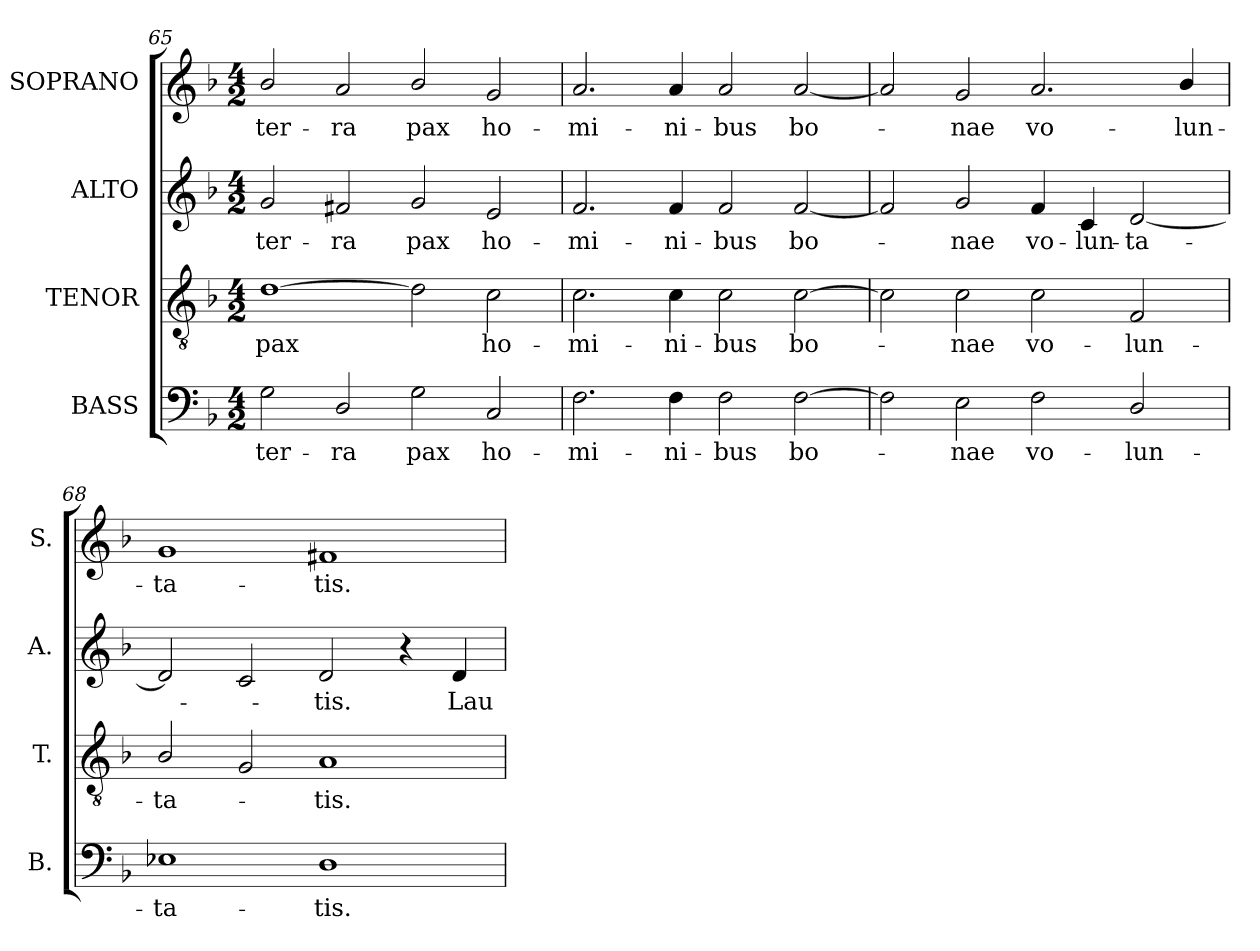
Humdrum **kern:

**kern	**text	**kern	**text	**kern	**text	**kern	**text
*part4	*part4	*part3	*part3	*part2	*part2	*part1	*part1
*staff4	*staff4	*staff3	*staff3	*staff2	*staff2	*staff1	*staff1
*I"BASS	*	*I"TENOR	*	*I"ALTO	*	*I"SOPRANO	*
*I'B.	*	*I'T.	*	*I'A.	*	*I'S.	*
*clefF4	*	*clefGv2	*	*clefG2	*	*clefG2	*
*	*	*ITrd7c12	*	*	*	*	*
*k[b-]	*	*k[b-]	*	*k[b-]	*	*k[b-]	*
*F:	*	*F:	*	*F:	*	*F:	*
*M4/2	*	*M4/2	*	*M4/2	*	*M4/2	*
=65	=65	=65	=65	=65	=65	=65	=65
!	!LO:LY:b:color=#000000	!	!	!	!	!	!
!	!	!	!LO:LY:b:color=#000000	!	!	!	!
!	!	!	!	!	!LO:LY:b:color=#000000	!	!
!	!	!	!	!	!	!	!LO:LY:b:color=#000000
2Gi\	ter-	[1Di	pax	2gi/	ter-	2b-i/	ter-
!	!LO:LY:b:color=#000000	!	!	!	!	!	!
!	!	!	!	!	!LO:LY:b:color=#000000	!	!
!	!	!	!	!	!	!	!LO:LY:b:color=#000000
2Di/	-ra	.	.	2f#Xi/	-ra	2ai/	-ra
!	!LO:LY:b:color=#000000	!	!	!	!	!	!
!	!	!	!	!	!LO:LY:b:color=#000000	!	!
!	!	!	!	!	!	!	!LO:LY:b:color=#000000
2Gi\	pax	2Di\]	.	2gi/	pax	2b-i/	pax
!	!LO:LY:b:color=#000000	!	!	!	!	!	!
!	!	!	!LO:LY:b:color=#000000	!	!	!	!
!	!	!	!	!	!LO:LY:b:color=#000000	!	!
!	!	!	!	!	!	!	!LO:LY:b:color=#000000
2Ci/	ho-	2Ci\	ho-	2ei/	ho-	2gi/	ho-
=66	=66	=66	=66	=66	=66	=66	=66
!	!LO:LY:b:color=#000000	!	!	!	!	!	!
!	!	!	!LO:LY:b:color=#000000	!	!	!	!
!	!	!	!	!	!LO:LY:b:color=#000000	!	!
!	!	!	!	!	!	!	!LO:LY:b:color=#000000
2.Fi\	-mi-	2.Ci\	-mi-	2.fi/	-mi-	2.ai/	-mi-
!	!LO:LY:b:color=#000000	!	!	!	!	!	!
!	!	!	!LO:LY:b:color=#000000	!	!	!	!
!	!	!	!	!	!LO:LY:b:color=#000000	!	!
!	!	!	!	!	!	!	!LO:LY:b:color=#000000
4Fi\	-ni-	4Ci\	-ni-	4fi/	-ni-	4ai/	-ni-
!	!LO:LY:b:color=#000000	!	!	!	!	!	!
!	!	!	!LO:LY:b:color=#000000	!	!	!	!
!	!	!	!	!	!LO:LY:b:color=#000000	!	!
!	!	!	!	!	!	!	!LO:LY:b:color=#000000
2Fi\	-bus	2Ci\	-bus	2fi/	-bus	2ai/	-bus
!	!LO:LY:b:color=#000000	!	!	!	!	!	!
!	!	!	!LO:LY:b:color=#000000	!	!	!	!
!	!	!	!	!	!LO:LY:b:color=#000000	!	!
!	!	!	!	!	!	!	!LO:LY:b:color=#000000
[2Fi\	bo-	[2Ci\	bo-	[2fi/	bo-	[2ai/	bo-
=67	=67	=67	=67	=67	=67	=67	=67
2Fi\]	.	2Ci\]	.	2fi/]	.	2ai/]	.
!	!LO:LY:b:color=#000000	!	!	!	!	!	!
!	!	!	!LO:LY:b:color=#000000	!	!	!	!
!	!	!	!	!	!LO:LY:b:color=#000000	!	!
!	!	!	!	!	!	!	!LO:LY:b:color=#000000
2Ei\	-nae	2Ci\	-nae	2gi/	-nae	2gi/	-nae
!	!LO:LY:b:color=#000000	!	!	!	!	!	!
!	!	!	!LO:LY:b:color=#000000	!	!	!	!
!	!	!	!	!	!LO:LY:b:color=#000000	!	!
!	!	!	!	!	!	!	!LO:LY:b:color=#000000
2Fi\	vo-	2Ci\	vo-	4fi/	vo-	2.ai/	vo-
!	!	!	!	!	!LO:LY:b:color=#000000	!	!
.	.	.	.	4ci/	-lun-	.	.
!	!LO:LY:b:color=#000000	!	!	!	!	!	!
!	!	!	!LO:LY:b:color=#000000	!	!	!	!
!	!	!	!	!	!LO:LY:b:color=#000000	!	!
2Di/	-lun-	2FFi/	-lun-	[2di/	-ta-	.	.
!	!	!	!	!	!	!	!LO:LY:b:color=#000000
.	.	.	.	.	.	4b-i/	-lun-
!!LO:LB:g=z
=68	=68	=68	=68	=68	=68	=68	=68
!	!LO:LY:b:color=#000000	!	!	!	!	!	!
!	!	!	!LO:LY:b:color=#000000	!	!	!	!
!	!	!	!	!	!	!	!LO:LY:b:color=#000000
1E-Xi	-ta-	2BB-i/	-ta-	2di/]	.	1gi	-ta-
.	.	2GGi/	.	2ci/	.	.	.
!	!LO:LY:b:color=#000000	!	!	!	!	!	!
!	!	!	!LO:LY:b:color=#000000	!	!	!	!
!	!	!	!	!	!LO:LY:b:color=#000000	!	!
!	!	!	!	!	!	!	!LO:LY:b:color=#000000
1Di	-tis.	1AAi	-tis.	2di/	-tis.	1f#Xi	-tis.
.	.	.	.	4r	.	.	.
!	!	!	!	!	!LO:LY:b:color=#000000	!	!
.	.	.	.	4di/	Lau-	.	.
=	=	=	=	=	=	=	=
*-	*-	*-	*-	*-	*-	*-	*-
